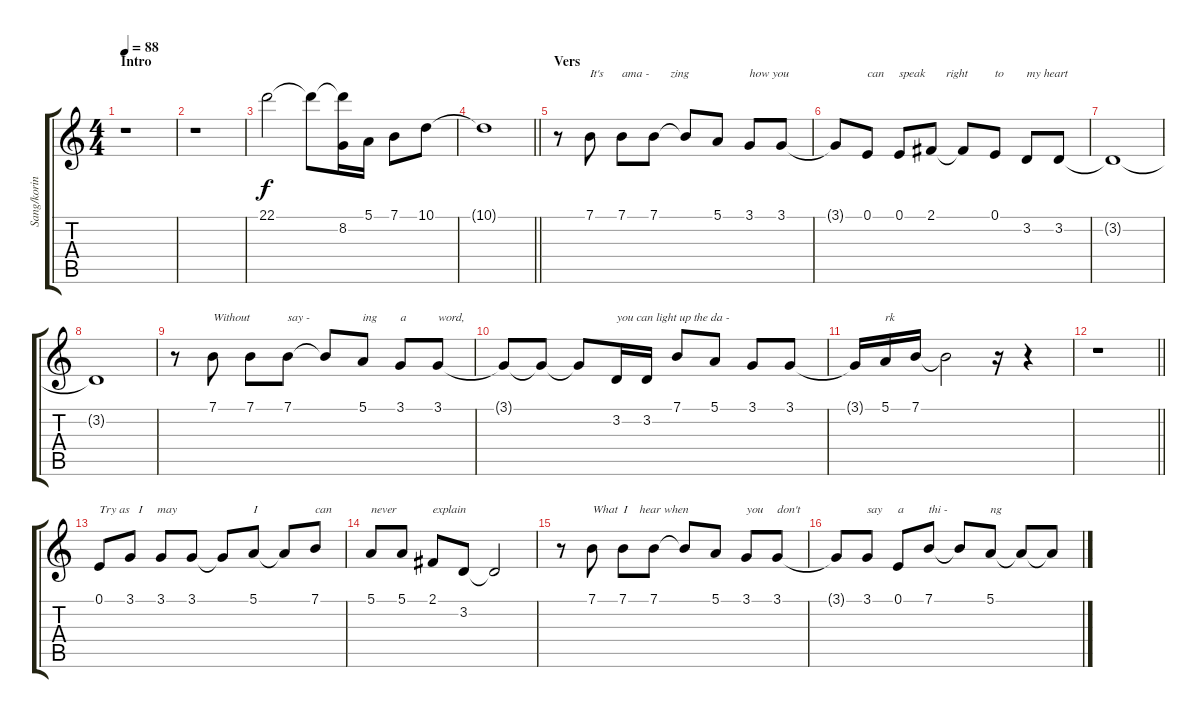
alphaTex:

\track ("Sang/koring" "Sang/korin") {instrument panflute}
\staff {score tabs}
\tuning (E4 B3 G3 D3 A2 E2) {hide}
\ts (4 4)
\section ("" "Intro")
\tempo 88
\clef g2
\ks c
r.1{dy f instrument panflute} |
r.1 |
22.1.2{volume 9 balance 4 instrument vibraphone} 22.1{t}.8 (22.1{t} 8.2).16{volume 8 instrument panflute} 5.1.16 7.1.8 10.1.8 |
\barLineRight lightlight
10.1{t}.1{volume 0} |
\section ("" "Vers")
r.8{volume 16 balance 8 instrument panflute} 7.1.8{txt "It's"} 7.1.8{txt "ama -       zing"} 7.1.8 7.1{t}.8 5.1.8 3.1.8{txt "how you"} 3.1.8 |
3.1{t}.8 0.1.8{txt "can"} 0.1.8{txt "speak"} 2.1.8{txt "     right"} 2.1{t}.8 0.1.8{txt "to"} 3.2.8{txt "my heart"} 3.2.8 |
3.2{t}.1{volume 0} |
3.2{t}.1 |
r.8{volume 16} 7.1.8{txt "Without"} 7.1.8 7.1.8{txt "say -"} 7.1{t}.8 5.1.8{txt "ing"} 3.1.8{txt "a"} 3.1.8{txt "word,"} |
3.1{t}.8 3.1{t}.8 3.1{t}.8 3.2.16{txt "you can light up the da -"} 3.2.16 7.1.8 5.1.8 3.1.8 3.1.8 |
3.1{t}.16 5.1.16{txt "rk"} 7.1.16 7.1{t}.2 r.16 r.4 |
\barLineRight lightlight
r.1 |
0.1.8{txt "Try as   I     may"} 3.1.8 3.1.8 3.1.8 3.1{t}.8 5.1.8{txt "I "} 5.1{t}.8 7.1.8{txt "can"} |
5.1.8{txt "never"} 5.1.8 2.1.8{txt "explain"} 3.2.8 3.2{t}.2 |
r.8 7.1.8{txt "What  I    hear when  "} 7.1.8 7.1.8 7.1{t}.8 5.1.8 3.1.8{txt "you"} 3.1.8{txt "don't"} |
3.1{t}.8 3.1.8{txt "say"} 0.1.8{txt "a"} 7.1.8{txt "thi -"} 7.1{t}.8 5.1.8{txt "ng"} 5.1{t}.8 5.1{t}.8
